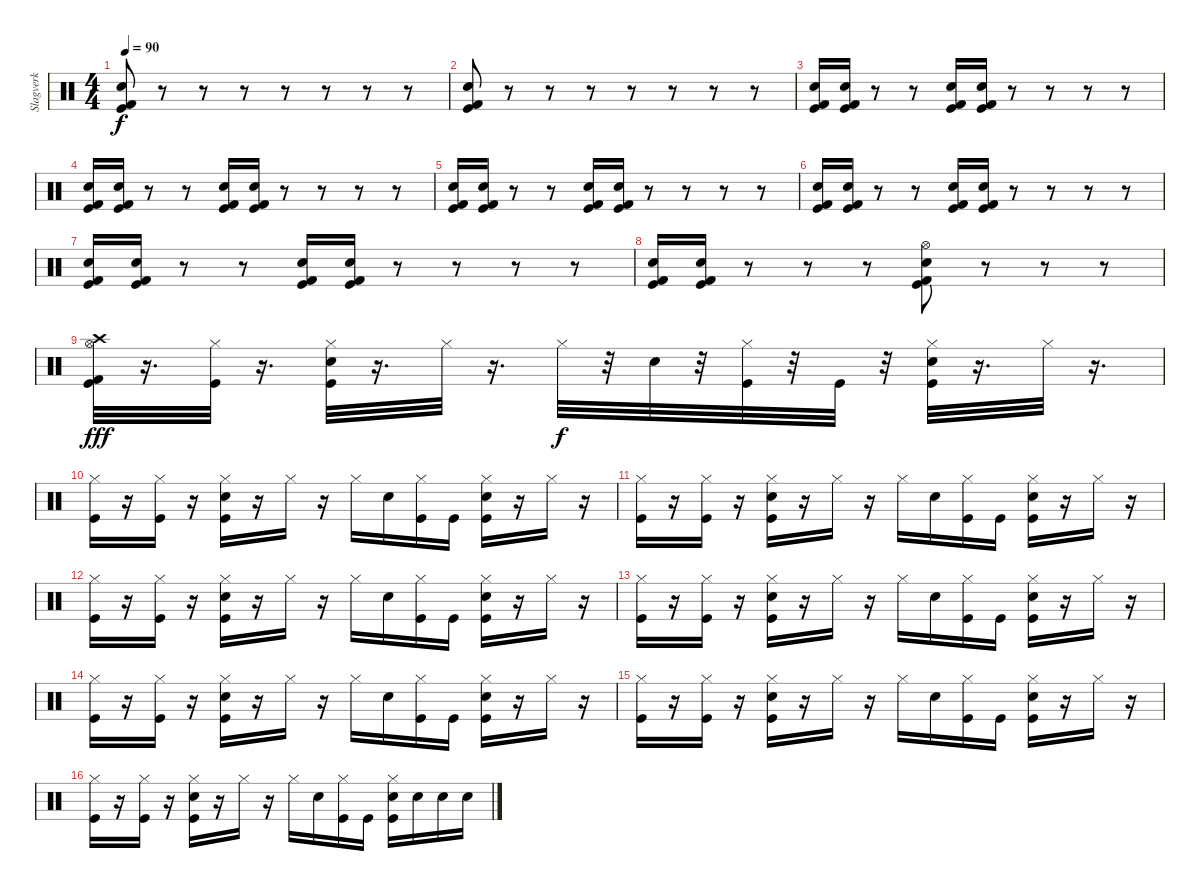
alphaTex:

\track ("Slagverk" "Slagverk") {instrument percussion}
\staff {score}
\articulation defaults
\ts (4 4)
\tempo 90
\clef neutral
\ks c
("Snare (hit) 2" "Kick (hit) 2" "Kick (hit)").8{dy f} r.8 r.8 r.8 r.8 r.8 r.8 r.8 |
("Snare (hit) 2" "Kick (hit)" "Kick (hit) 2").8 r.8 r.8 r.8 r.8 r.8 r.8 r.8 |
("Snare (hit) 2" "Kick (hit)" "Kick (hit) 2").16 ("Snare (hit) 2" "Kick (hit)" "Kick (hit) 2").16 r.8 r.8 ("Snare (hit) 2" "Kick (hit)" "Kick (hit) 2").16 ("Snare (hit) 2" "Kick (hit)" "Kick (hit) 2").16 r.8 r.8 r.8 r.8 |
("Snare (hit) 2" "Kick (hit)" "Kick (hit) 2").16 ("Snare (hit) 2" "Kick (hit)" "Kick (hit) 2").16 r.8 r.8 ("Snare (hit) 2" "Kick (hit)" "Kick (hit) 2").16 ("Snare (hit) 2" "Kick (hit)" "Kick (hit) 2").16 r.8 r.8 r.8 r.8 |
("Snare (hit) 2" "Kick (hit)" "Kick (hit) 2").16 ("Snare (hit) 2" "Kick (hit)" "Kick (hit) 2").16 r.8 r.8 ("Snare (hit) 2" "Kick (hit)" "Kick (hit) 2").16 ("Snare (hit) 2" "Kick (hit)" "Kick (hit) 2").16 r.8 r.8 r.8 r.8 |
("Snare (hit) 2" "Kick (hit)" "Kick (hit) 2").16 ("Snare (hit) 2" "Kick (hit)" "Kick (hit) 2").16 r.8 r.8 ("Snare (hit) 2" "Kick (hit)" "Kick (hit) 2").16 ("Snare (hit) 2" "Kick (hit)" "Kick (hit) 2").16 r.8 r.8 r.8 r.8 |
("Snare (hit) 2" "Kick (hit)" "Kick (hit) 2").16 ("Snare (hit) 2" "Kick (hit)" "Kick (hit) 2").16 r.8 r.8 ("Snare (hit) 2" "Kick (hit)" "Kick (hit) 2").16 ("Snare (hit) 2" "Kick (hit)" "Kick (hit) 2").16 r.8 r.8 r.8 r.8 |
("Snare (hit) 2" "Kick (hit)" "Kick (hit) 2").16 ("Snare (hit) 2" "Kick (hit)" "Kick (hit) 2").16 r.8 r.8 r.8 ("Hi-Hat (open)" "Kick (hit)" "Snare (hit) 2" "Kick (hit) 2").8 r.8 r.8 r.8 |
("Kick (hit)" "Hi-Hat (open)" "Crash high (hit)" "Kick (hit) 2").32{dy fff} r.16{d} ("Kick (hit)" "Hi-Hat (closed)").32 r.16{d} ("Snare (hit) 2" "Kick (hit)" "Hi-Hat (closed)").32 r.16{d} "Hi-Hat (closed)".32 r.16{d} "Hi-Hat (closed)".32{dy f} r.32 "Snare (hit) 2".32 r.32 ("Hi-Hat (closed)" "Kick (hit)").32 r.32 "Kick (hit)".32 r.32 ("Hi-Hat (closed)" "Snare (hit) 2" "Kick (hit)").32 r.16{d} "Hi-Hat (closed)".32 r.16{d} |
("Kick (hit)" "Hi-Hat (closed)").16 r.16 ("Kick (hit)" "Hi-Hat (closed)").16 r.16 ("Kick (hit)" "Hi-Hat (closed)" "Snare (hit) 2").16 r.16 "Hi-Hat (closed)".16 r.16 "Hi-Hat (closed)".16 "Snare (hit) 2".16 ("Kick (hit)" "Hi-Hat (closed)").16 "Kick (hit)".16 ("Kick (hit)" "Hi-Hat (closed)" "Snare (hit) 2").16 r.16 "Hi-Hat (closed)".16 r.16 |
("Kick (hit)" "Hi-Hat (closed)").16 r.16 ("Kick (hit)" "Hi-Hat (closed)").16 r.16 ("Kick (hit)" "Hi-Hat (closed)" "Snare (hit) 2").16 r.16 "Hi-Hat (closed)".16 r.16 "Hi-Hat (closed)".16 "Snare (hit) 2".16 ("Kick (hit)" "Hi-Hat (closed)").16 "Kick (hit)".16 ("Kick (hit)" "Hi-Hat (closed)" "Snare (hit) 2").16 r.16 "Hi-Hat (closed)".16 r.16 |
("Kick (hit)" "Hi-Hat (closed)").16 r.16 ("Kick (hit)" "Hi-Hat (closed)").16 r.16 ("Kick (hit)" "Hi-Hat (closed)" "Snare (hit) 2").16 r.16 "Hi-Hat (closed)".16 r.16 "Hi-Hat (closed)".16 "Snare (hit) 2".16 ("Kick (hit)" "Hi-Hat (closed)").16 "Kick (hit)".16 ("Kick (hit)" "Hi-Hat (closed)" "Snare (hit) 2").16 r.16 "Hi-Hat (closed)".16 r.16 |
("Kick (hit)" "Hi-Hat (closed)").16 r.16 ("Kick (hit)" "Hi-Hat (closed)").16 r.16 ("Kick (hit)" "Hi-Hat (closed)" "Snare (hit) 2").16 r.16 "Hi-Hat (closed)".16 r.16 "Hi-Hat (closed)".16 "Snare (hit) 2".16 ("Kick (hit)" "Hi-Hat (closed)").16 "Kick (hit)".16 ("Kick (hit)" "Hi-Hat (closed)" "Snare (hit) 2").16 r.16 "Hi-Hat (closed)".16 r.16 |
("Kick (hit)" "Hi-Hat (closed)").16 r.16 ("Kick (hit)" "Hi-Hat (closed)").16 r.16 ("Kick (hit)" "Hi-Hat (closed)" "Snare (hit) 2").16 r.16 "Hi-Hat (closed)".16 r.16 "Hi-Hat (closed)".16 "Snare (hit) 2".16 ("Kick (hit)" "Hi-Hat (closed)").16 "Kick (hit)".16 ("Kick (hit)" "Hi-Hat (closed)" "Snare (hit) 2").16 r.16 "Hi-Hat (closed)".16 r.16 |
("Kick (hit)" "Hi-Hat (closed)").16 r.16 ("Kick (hit)" "Hi-Hat (closed)").16 r.16 ("Kick (hit)" "Hi-Hat (closed)" "Snare (hit) 2").16 r.16 "Hi-Hat (closed)".16 r.16 "Hi-Hat (closed)".16 "Snare (hit) 2".16 ("Kick (hit)" "Hi-Hat (closed)").16 "Kick (hit)".16 ("Kick (hit)" "Hi-Hat (closed)" "Snare (hit) 2").16 r.16 "Hi-Hat (closed)".16 r.16 |
("Kick (hit)" "Hi-Hat (closed)").16 r.16 ("Kick (hit)" "Hi-Hat (closed)").16 r.16 ("Kick (hit)" "Hi-Hat (closed)" "Snare (hit) 2").16 r.16 "Hi-Hat (closed)".16 r.16 "Hi-Hat (closed)".16 "Snare (hit) 2".16 ("Kick (hit)" "Hi-Hat (closed)").16 "Kick (hit)".16 ("Kick (hit)" "Hi-Hat (closed)" "Snare (hit) 2").16 "Snare (hit) 2".16 "Snare (hit) 2".16 "Snare (hit) 2".16
